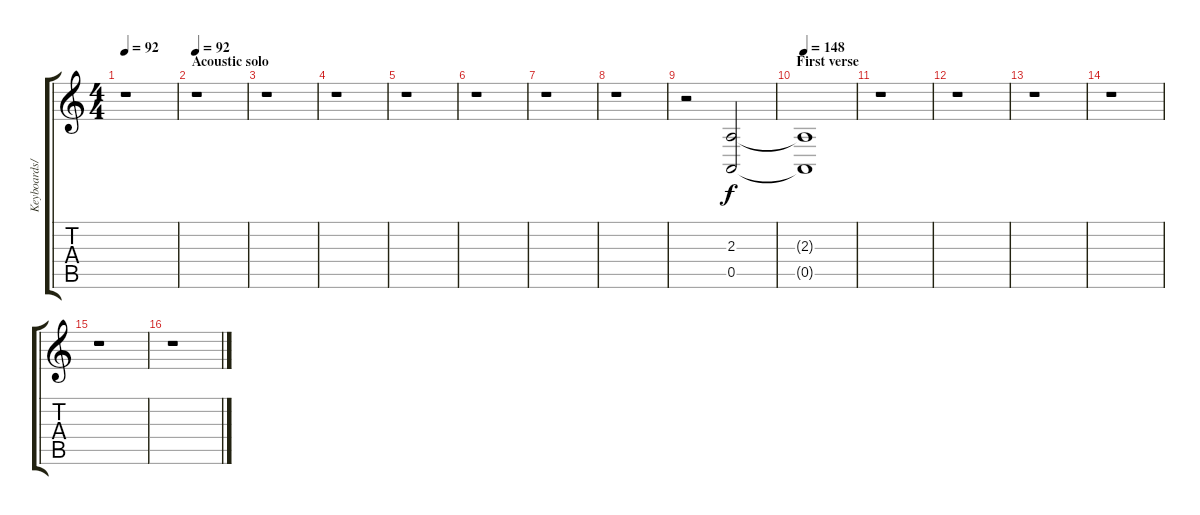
\track ("Keyboards/FX" "Keyboards/") {instrument stringensemble1}
\staff {score tabs}
\tuning (E4 B3 G3 D3 A2 E2) {hide}
\ts (4 4)
\tempo 92
\clef g2
\ks c
r.1{dy f} |
\section ("" "Acoustic solo")
\tempo 92
r.1 |
r.1 |
r.1 |
r.1 |
r.1 |
r.1 |
r.1 |
r.2{instrument reversecymbal} (2.3 0.5).2 |
\section ("" "First verse")
\tempo 148
(2.3{t} 0.5{t}).1{volume 0} |
r.1{volume 14} |
r.1 |
r.1 |
r.1 |
r.1 |
r.1
